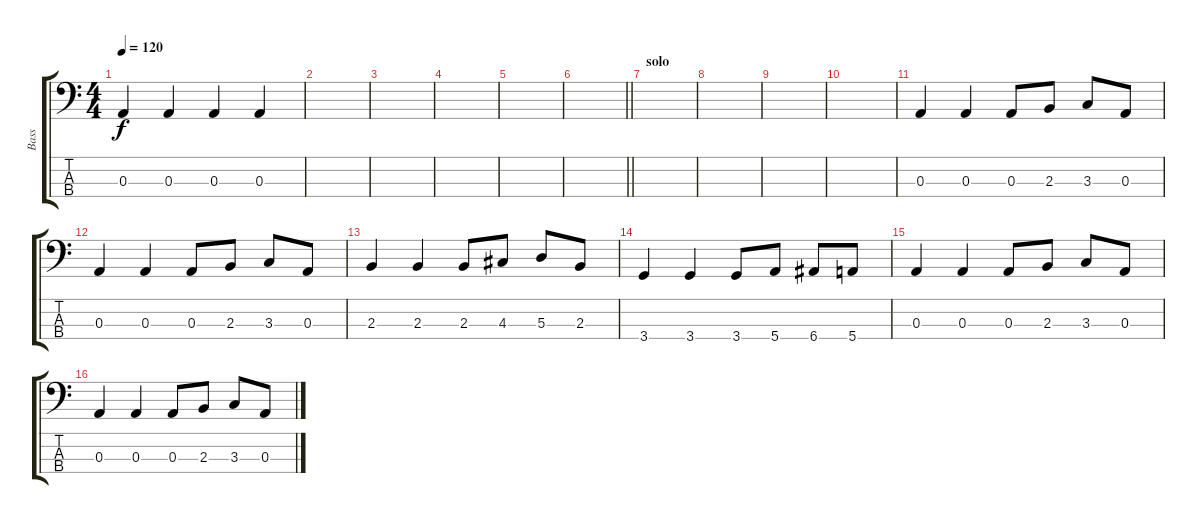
\track ("Bass" "Bass") {instrument electricbassfinger}
\staff {score tabs}
\tuning (G2 D2 A1 E1) {hide}
\ts (4 4)
\tempo 120
\clef f4
\ks c
0.3.4{dy f} 0.3.4 0.3.4 0.3.4 |
|
|
|
|
\barLineRight lightlight
|
\section ("" "solo")
|
|
|
|
0.3.4 0.3.4 0.3.8 2.3.8 3.3.8 0.3.8 |
0.3.4 0.3.4 0.3.8 2.3.8 3.3.8 0.3.8 |
2.3.4 2.3.4 2.3.8 4.3.8 5.3.8 2.3.8 |
3.4.4 3.4.4 3.4.8 5.4.8 6.4.8 5.4.8 |
0.3.4 0.3.4 0.3.8 2.3.8 3.3.8 0.3.8 |
0.3.4 0.3.4 0.3.8 2.3.8 3.3.8 0.3.8
